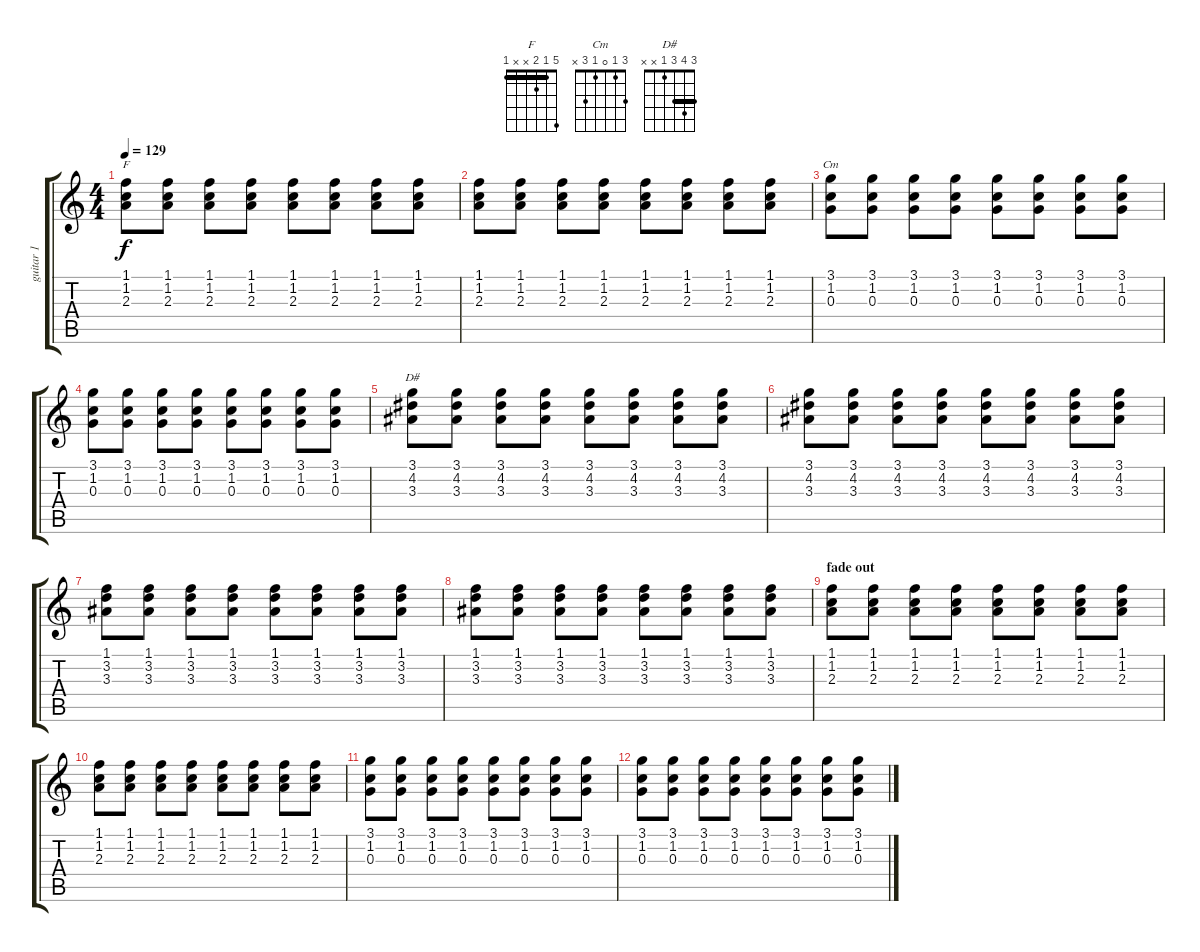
\track ("guitar 1" "guitar 1") {instrument electricguitarmuted}
\staff {score tabs}
\tuning (E4 B3 G3 D3 A2 E2) {hide}
\chord ("F" 5 1 2 x x 1) {barre 1}
\chord ("Cm" 3 1 0 1 3 x)
\chord ("D#" 3 4 3 1 x x) {barre 3}
\ts (4 4)
\tempo 129
\clef g2
\ks c
(1.1 1.2 2.3).8{ch "F" dy f} (1.1 1.2 2.3).8 (1.1 1.2 2.3).8 (1.1 1.2 2.3).8 (1.1 1.2 2.3).8 (1.1 1.2 2.3).8 (1.1 1.2 2.3).8 (1.1 1.2 2.3).8 |
(1.1 1.2 2.3).8 (1.1 1.2 2.3).8 (1.1 1.2 2.3).8 (1.1 1.2 2.3).8 (1.1 1.2 2.3).8 (1.1 1.2 2.3).8 (1.1 1.2 2.3).8 (1.1 1.2 2.3).8 |
(3.1 1.2 0.3).8{ch "Cm"} (3.1 1.2 0.3).8 (3.1 1.2 0.3).8 (3.1 1.2 0.3).8 (3.1 1.2 0.3).8 (3.1 1.2 0.3).8 (3.1 1.2 0.3).8 (3.1 1.2 0.3).8 |
(3.1 1.2 0.3).8 (3.1 1.2 0.3).8 (3.1 1.2 0.3).8 (3.1 1.2 0.3).8 (3.1 1.2 0.3).8 (3.1 1.2 0.3).8 (3.1 1.2 0.3).8 (3.1 1.2 0.3).8 |
(3.1 4.2 3.3).8{ch "D#"} (3.1 4.2 3.3).8 (3.1 4.2 3.3).8 (3.1 4.2 3.3).8 (3.1 4.2 3.3).8 (3.1 4.2 3.3).8 (3.1 4.2 3.3).8 (3.1 4.2 3.3).8 |
(3.1 4.2 3.3).8 (3.1 4.2 3.3).8 (3.1 4.2 3.3).8 (3.1 4.2 3.3).8 (3.1 4.2 3.3).8 (3.1 4.2 3.3).8 (3.1 4.2 3.3).8 (3.1 4.2 3.3).8 |
(1.1 3.2 3.3).8 (1.1 3.2 3.3).8 (1.1 3.2 3.3).8 (1.1 3.2 3.3).8 (1.1 3.2 3.3).8 (1.1 3.2 3.3).8 (1.1 3.2 3.3).8 (1.1 3.2 3.3).8 |
(1.1 3.2 3.3).8 (1.1 3.2 3.3).8 (1.1 3.2 3.3).8 (1.1 3.2 3.3).8 (1.1 3.2 3.3).8 (1.1 3.2 3.3).8 (1.1 3.2 3.3).8 (1.1 3.2 3.3).8 |
\section ("" "fade out")
(1.1 1.2 2.3).8 (1.1 1.2 2.3).8 (1.1 1.2 2.3).8 (1.1 1.2 2.3).8 (1.1 1.2 2.3).8 (1.1 1.2 2.3).8 (1.1 1.2 2.3).8 (1.1 1.2 2.3).8 |
(1.1 1.2 2.3).8 (1.1 1.2 2.3).8 (1.1 1.2 2.3).8 (1.1 1.2 2.3).8 (1.1 1.2 2.3).8 (1.1 1.2 2.3).8 (1.1 1.2 2.3).8 (1.1 1.2 2.3).8 |
(3.1 1.2 0.3).8 (3.1 1.2 0.3).8 (3.1 1.2 0.3).8 (3.1 1.2 0.3).8 (3.1 1.2 0.3).8 (3.1 1.2 0.3).8 (3.1 1.2 0.3).8 (3.1 1.2 0.3).8 |
(3.1 1.2 0.3).8 (3.1 1.2 0.3).8 (3.1 1.2 0.3).8 (3.1 1.2 0.3).8 (3.1 1.2 0.3).8 (3.1 1.2 0.3).8 (3.1 1.2 0.3).8 (3.1 1.2 0.3).8
